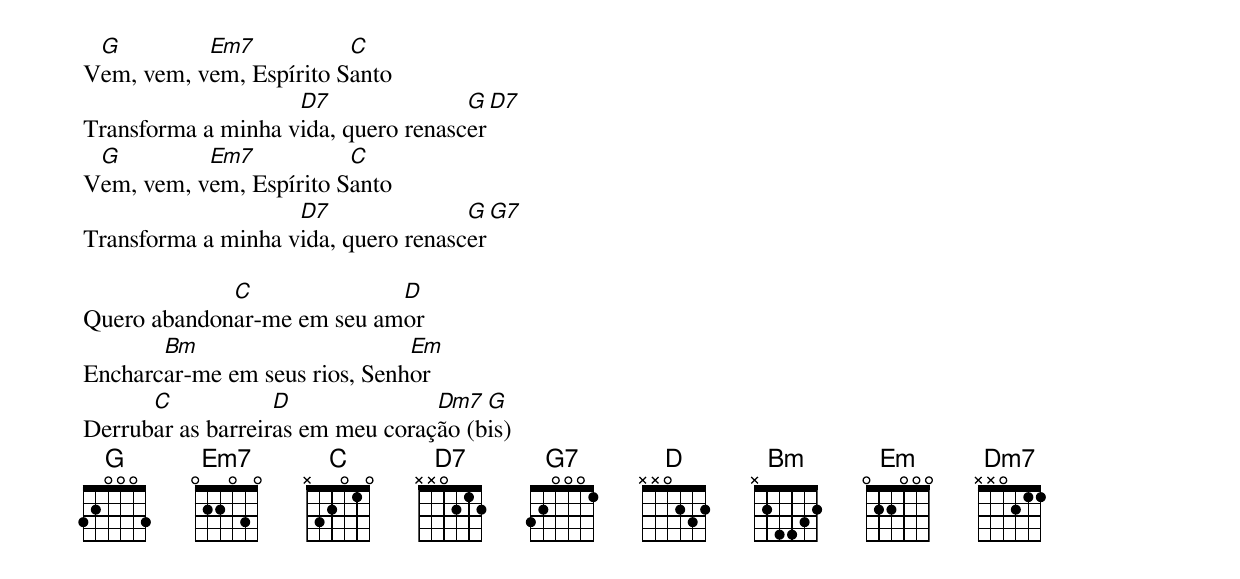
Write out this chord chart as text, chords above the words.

 G         Em7           C
Vem, vem, vem, Espírito Santo
                    D7               G  D7
Transforma a minha vida, quero renascer
 G         Em7           C
Vem, vem, vem, Espírito Santo
                    D7               G  G7
Transforma a minha vida, quero renascer

             C              D
Quero abandonar-me em seu amor
       Bm                      Em
Encharcar-me em seus rios, Senhor
      C            D              Dm7  G
Derrubar as barreiras em meu coração (bis)
